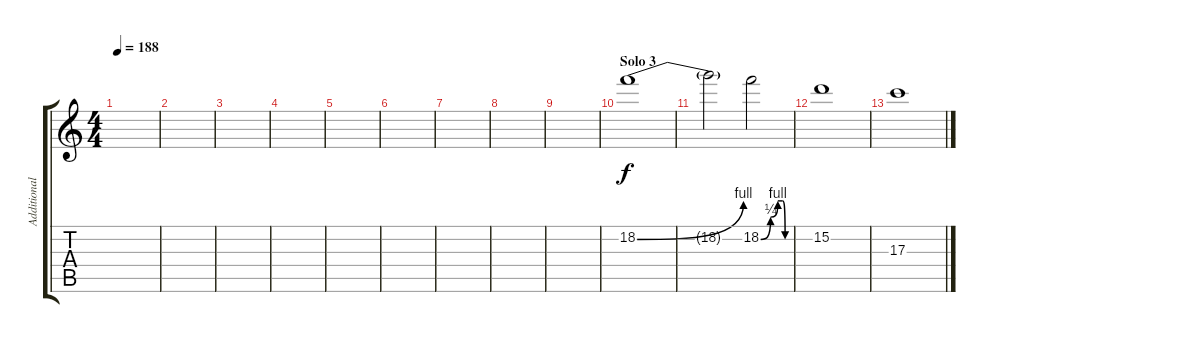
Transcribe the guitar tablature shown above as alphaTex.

\track ("Additional Guitar 1" "Additional") {instrument overdrivenguitar}
\staff {score tabs}
\tuning (E4 B3 G3 D3 A2 E2) {hide}
\ts (4 4)
\tempo 188
\clef g2
\ks c
|
|
|
|
|
|
|
|
|
\section ("" "Solo 3")
18.2{be (bend 0 0 60 4)}.1 |
18.2{t}.2 18.2{be (custom 0 0 20 1 35 4 45 4 50 0 60 0)}.2 |
15.2.1 |
17.3.1
